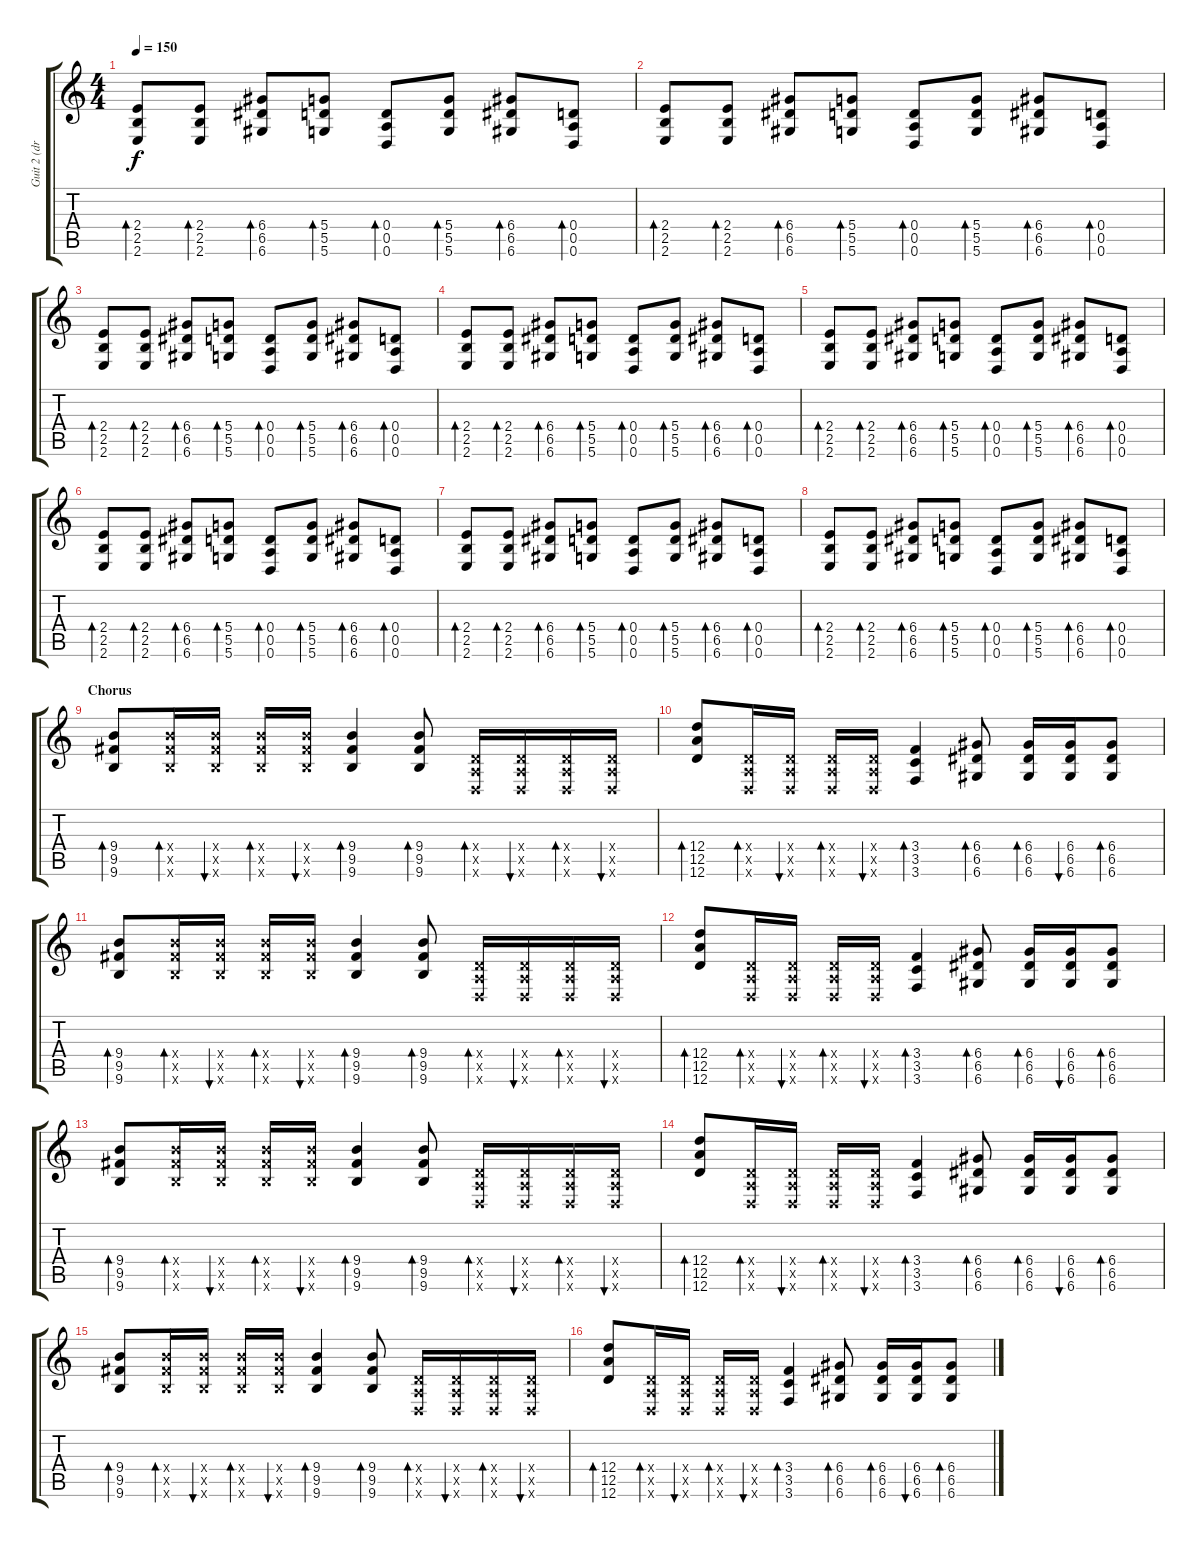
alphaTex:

\track ("Guit 2 (dropped D)" "Guit 2 (dr") {instrument distortionguitar}
\staff {score tabs}
\tuning (E4 B3 G3 D3 A2 D2) {hide}
\ts (4 4)
\section ("" "")
\tempo 150
\clef g2
\ks c
(2.4 2.5 2.6).8{bd 30 dy f} (2.4 2.5 2.6).8{bd 30} (6.4 6.5 6.6).8{bd 30} (5.4 5.5 5.6).8{bd 30} (0.4 0.5 0.6).8{bd 30} (5.4 5.5 5.6).8{bd 30} (6.4 6.5 6.6).8{bd 30} (0.4 0.5 0.6).8{bd 30} |
(2.4 2.5 2.6).8{bd 30} (2.4 2.5 2.6).8{bd 30} (6.4 6.5 6.6).8{bd 30} (5.4 5.5 5.6).8{bd 30} (0.4 0.5 0.6).8{bd 30} (5.4 5.5 5.6).8{bd 30} (6.4 6.5 6.6).8{bd 30} (0.4 0.5 0.6).8{bd 30} |
(2.4 2.5 2.6).8{bd 30} (2.4 2.5 2.6).8{bd 30} (6.4 6.5 6.6).8{bd 30} (5.4 5.5 5.6).8{bd 30} (0.4 0.5 0.6).8{bd 30} (5.4 5.5 5.6).8{bd 30} (6.4 6.5 6.6).8{bd 30} (0.4 0.5 0.6).8{bd 30} |
(2.4 2.5 2.6).8{bd 30} (2.4 2.5 2.6).8{bd 30} (6.4 6.5 6.6).8{bd 30} (5.4 5.5 5.6).8{bd 30} (0.4 0.5 0.6).8{bd 30} (5.4 5.5 5.6).8{bd 30} (6.4 6.5 6.6).8{bd 30} (0.4 0.5 0.6).8{bd 30} |
(2.4 2.5 2.6).8{bd 30} (2.4 2.5 2.6).8{bd 30} (6.4 6.5 6.6).8{bd 30} (5.4 5.5 5.6).8{bd 30} (0.4 0.5 0.6).8{bd 30} (5.4 5.5 5.6).8{bd 30} (6.4 6.5 6.6).8{bd 30} (0.4 0.5 0.6).8{bd 30} |
(2.4 2.5 2.6).8{bd 30} (2.4 2.5 2.6).8{bd 30} (6.4 6.5 6.6).8{bd 30} (5.4 5.5 5.6).8{bd 30} (0.4 0.5 0.6).8{bd 30} (5.4 5.5 5.6).8{bd 30} (6.4 6.5 6.6).8{bd 30} (0.4 0.5 0.6).8{bd 30} |
(2.4 2.5 2.6).8{bd 30} (2.4 2.5 2.6).8{bd 30} (6.4 6.5 6.6).8{bd 30} (5.4 5.5 5.6).8{bd 30} (0.4 0.5 0.6).8{bd 30} (5.4 5.5 5.6).8{bd 30} (6.4 6.5 6.6).8{bd 30} (0.4 0.5 0.6).8{bd 30} |
(2.4 2.5 2.6).8{bd 30} (2.4 2.5 2.6).8{bd 30} (6.4 6.5 6.6).8{bd 30} (5.4 5.5 5.6).8{bd 30} (0.4 0.5 0.6).8{bd 30} (5.4 5.5 5.6).8{bd 30} (6.4 6.5 6.6).8{bd 30} (0.4 0.5 0.6).8{bd 30} |
\section ("" "Chorus")
(9.4 9.5 9.6).8{bd 30} (9.4{x} 9.5{x} 9.6{x}).16{bd 30} (9.4{x} 9.5{x} 9.6{x}).16{bu 30} (9.4{x} 9.5{x} 9.6{x}).16{bd 30} (9.4{x} 9.5{x} 9.6{x}).16{bu 30} (9.4 9.5 9.6).4{bd 30} (9.4 9.5 9.6).8{bd 30} (0.4{x} 0.5{x} 0.6{x}).16{bd 30} (0.4{x} 0.5{x} 0.6{x}).16{bu 30} (0.4{x} 0.5{x} 0.6{x}).16{bd 30} (0.4{x} 0.5{x} 0.6{x}).16{bu 30} |
(12.4 12.5 12.6).8{bd 30} (0.4{x} 0.5{x} 0.6{x}).16{bd 30} (0.4{x} 0.5{x} 0.6{x}).16{bu 30} (0.4{x} 0.5{x} 0.6{x}).16{bd 30} (0.4{x} 0.5{x} 0.6{x}).16{bu 30} (3.4 3.5 3.6).4{bd 30} (6.4 6.5 6.6).8{bd 30} (6.4 6.5 6.6).16{bd 30} (6.4 6.5 6.6).16{bu 30} (6.4 6.5 6.6).8{bd 30} |
(9.4 9.5 9.6).8{bd 30} (9.4{x} 9.5{x} 9.6{x}).16{bd 30} (9.4{x} 9.5{x} 9.6{x}).16{bu 30} (9.4{x} 9.5{x} 9.6{x}).16{bd 30} (9.4{x} 9.5{x} 9.6{x}).16{bu 30} (9.4 9.5 9.6).4{bd 30} (9.4 9.5 9.6).8{bd 30} (0.4{x} 0.5{x} 0.6{x}).16{bd 30} (0.4{x} 0.5{x} 0.6{x}).16{bu 30} (0.4{x} 0.5{x} 0.6{x}).16{bd 30} (0.4{x} 0.5{x} 0.6{x}).16{bu 30} |
(12.4 12.5 12.6).8{bd 30} (0.4{x} 0.5{x} 0.6{x}).16{bd 30} (0.4{x} 0.5{x} 0.6{x}).16{bu 30} (0.4{x} 0.5{x} 0.6{x}).16{bd 30} (0.4{x} 0.5{x} 0.6{x}).16{bu 30} (3.4 3.5 3.6).4{bd 30} (6.4 6.5 6.6).8{bd 30} (6.4 6.5 6.6).16{bd 30} (6.4 6.5 6.6).16{bu 30} (6.4 6.5 6.6).8{bd 30} |
(9.4 9.5 9.6).8{bd 30} (9.4{x} 9.5{x} 9.6{x}).16{bd 30} (9.4{x} 9.5{x} 9.6{x}).16{bu 30} (9.4{x} 9.5{x} 9.6{x}).16{bd 30} (9.4{x} 9.5{x} 9.6{x}).16{bu 30} (9.4 9.5 9.6).4{bd 30} (9.4 9.5 9.6).8{bd 30} (0.4{x} 0.5{x} 0.6{x}).16{bd 30} (0.4{x} 0.5{x} 0.6{x}).16{bu 30} (0.4{x} 0.5{x} 0.6{x}).16{bd 30} (0.4{x} 0.5{x} 0.6{x}).16{bu 30} |
(12.4 12.5 12.6).8{bd 30} (0.4{x} 0.5{x} 0.6{x}).16{bd 30} (0.4{x} 0.5{x} 0.6{x}).16{bu 30} (0.4{x} 0.5{x} 0.6{x}).16{bd 30} (0.4{x} 0.5{x} 0.6{x}).16{bu 30} (3.4 3.5 3.6).4{bd 30} (6.4 6.5 6.6).8{bd 30} (6.4 6.5 6.6).16{bd 30} (6.4 6.5 6.6).16{bu 30} (6.4 6.5 6.6).8{bd 30} |
(9.4 9.5 9.6).8{bd 30} (9.4{x} 9.5{x} 9.6{x}).16{bd 30} (9.4{x} 9.5{x} 9.6{x}).16{bu 30} (9.4{x} 9.5{x} 9.6{x}).16{bd 30} (9.4{x} 9.5{x} 9.6{x}).16{bu 30} (9.4 9.5 9.6).4{bd 30} (9.4 9.5 9.6).8{bd 30} (0.4{x} 0.5{x} 0.6{x}).16{bd 30} (0.4{x} 0.5{x} 0.6{x}).16{bu 30} (0.4{x} 0.5{x} 0.6{x}).16{bd 30} (0.4{x} 0.5{x} 0.6{x}).16{bu 30} |
(12.4 12.5 12.6).8{bd 30} (0.4{x} 0.5{x} 0.6{x}).16{bd 30} (0.4{x} 0.5{x} 0.6{x}).16{bu 30} (0.4{x} 0.5{x} 0.6{x}).16{bd 30} (0.4{x} 0.5{x} 0.6{x}).16{bu 30} (3.4 3.5 3.6).4{bd 30} (6.4 6.5 6.6).8{bd 30} (6.4 6.5 6.6).16{bd 30} (6.4 6.5 6.6).16{bu 30} (6.4 6.5 6.6).8{bd 30}
